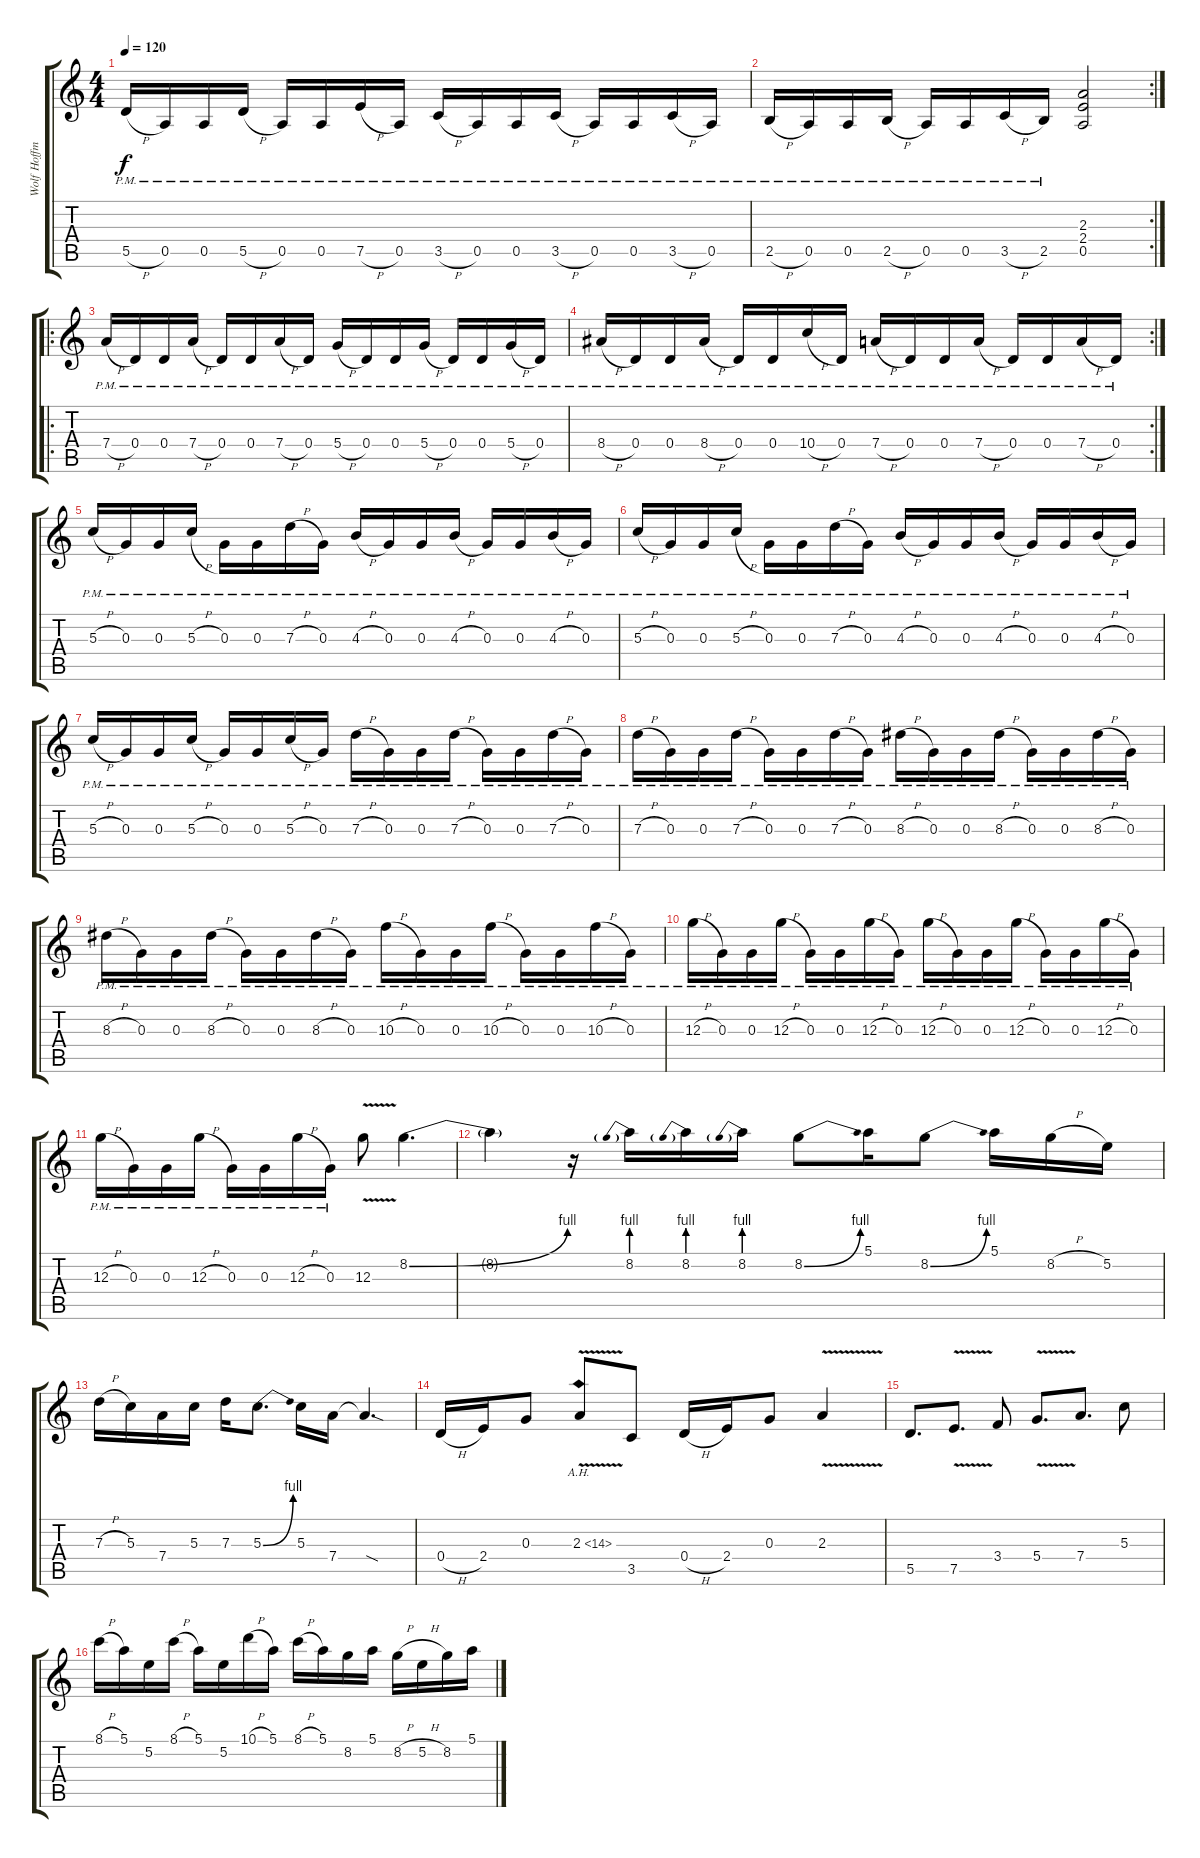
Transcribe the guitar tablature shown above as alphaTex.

\track ("Wolf Hoffmann" "Wolf Hoffm") {instrument overdrivenguitar}
\staff {score tabs}
\tuning (E4 B3 G3 D3 A2 E2) {hide}
\ts (4 4)
\tempo 120
\clef g2
\ks c
5.5{h pm}.16{dy f} 0.5{pm}.16 0.5{pm}.16 5.5{h pm}.16 0.5{pm}.16 0.5{pm}.16 7.5{h pm}.16 0.5{pm}.16 3.5{h pm}.16 0.5{pm}.16 0.5{pm}.16 3.5{h pm}.16 0.5{pm}.16 0.5{pm}.16 3.5{h pm}.16 0.5{pm}.16 |
\rc 2
2.5{h pm}.16 0.5{pm}.16 0.5{pm}.16 2.5{h pm}.16 0.5{pm}.16 0.5{pm}.16 3.5{h pm}.16 2.5{pm}.16 (2.3 2.4 0.5).2 |
\ro
7.4{h pm}.16 0.4{pm}.16 0.4{pm}.16 7.4{h pm}.16 0.4{pm}.16 0.4{pm}.16 7.4{h pm}.16 0.4{pm}.16 5.4{h pm}.16 0.4{pm}.16 0.4{pm}.16 5.4{h pm}.16 0.4{pm}.16 0.4{pm}.16 5.4{h pm}.16 0.4{pm}.16 |
\rc 2
8.4{h pm}.16 0.4{pm}.16 0.4{pm}.16 8.4{h pm}.16 0.4{pm}.16 0.4{pm}.16 10.4{h pm}.16 0.4{pm}.16 7.4{h pm}.16 0.4{pm}.16 0.4{pm}.16 7.4{h pm}.16 0.4{pm}.16 0.4{pm}.16 7.4{h pm}.16 0.4{pm}.16 |
5.3{h pm}.16 0.3{pm}.16 0.3{pm}.16 5.3{h pm}.16 0.3{pm}.16 0.3{pm}.16 7.3{h pm}.16 0.3{pm}.16 4.3{h pm}.16 0.3{pm}.16 0.3{pm}.16 4.3{h pm}.16 0.3{pm}.16 0.3{pm}.16 4.3{h pm}.16 0.3{pm}.16 |
5.3{h pm}.16 0.3{pm}.16 0.3{pm}.16 5.3{h pm}.16 0.3{pm}.16 0.3{pm}.16 7.3{h pm}.16 0.3{pm}.16 4.3{h pm}.16 0.3{pm}.16 0.3{pm}.16 4.3{h pm}.16 0.3{pm}.16 0.3{pm}.16 4.3{h pm}.16 0.3{pm}.16 |
5.3{h pm}.16 0.3{pm}.16 0.3{pm}.16 5.3{h pm}.16 0.3{pm}.16 0.3{pm}.16 5.3{h pm}.16 0.3{pm}.16 7.3{h pm}.16 0.3{pm}.16 0.3{pm}.16 7.3{h pm}.16 0.3{pm}.16 0.3{pm}.16 7.3{h pm}.16 0.3{pm}.16 |
7.3{h pm}.16 0.3{pm}.16 0.3{pm}.16 7.3{h pm}.16 0.3{pm}.16 0.3{pm}.16 7.3{h pm}.16 0.3{pm}.16 8.3{h pm}.16 0.3{pm}.16 0.3{pm}.16 8.3{h pm}.16 0.3{pm}.16 0.3{pm}.16 8.3{h pm}.16 0.3{pm}.16 |
8.3{h pm}.16 0.3{pm}.16 0.3{pm}.16 8.3{h pm}.16 0.3{pm}.16 0.3{pm}.16 8.3{h pm}.16 0.3{pm}.16 10.3{h pm}.16 0.3{pm}.16 0.3{pm}.16 10.3{h pm}.16 0.3{pm}.16 0.3{pm}.16 10.3{h pm}.16 0.3{pm}.16 |
12.3{h pm}.16 0.3{pm}.16 0.3{pm}.16 12.3{h pm}.16 0.3{pm}.16 0.3{pm}.16 12.3{h pm}.16 0.3{pm}.16 12.3{h pm}.16 0.3{pm}.16 0.3{pm}.16 12.3{h pm}.16 0.3{pm}.16 0.3{pm}.16 12.3{h pm}.16 0.3{pm}.16 |
12.3{h pm}.16 0.3{pm}.16 0.3{pm}.16 12.3{h pm}.16 0.3{pm}.16 0.3{pm}.16 12.3{h pm}.16 0.3{pm}.16 12.3{v}.8 8.2{be (bend 0 0 60 4)}.4{d} |
8.2{t}.4 r.16 8.2{be (prebend 0 4 60 4)}.16 8.2{be (prebend 0 4 60 4)}.16 8.2{be (prebend 0 4 60 4)}.16 8.2{be (bend 0 0 60 4)}.8 5.1.16 8.2{be (bend 0 0 60 4)}.8 5.1.16 8.2{h}.16 5.2.16 |
7.3{h}.16 5.3.16 7.4.16 5.3.16 7.3.16 5.3{be (bend 0 0 60 4)}.8{d} 5.3.16 7.4.16 7.4{sod t}.4{d} |
0.4{h}.16 2.4.16 0.3.8 2.3{ah 12 v}.8 3.5.8 0.4{h}.16 2.4.16 0.3.8 2.3{v}.4 |
5.5.8{d} 7.5{v}.8{d} 3.4.8 5.4{v}.8{d} 7.4.8{d} 5.3.8 |
8.1{h}.16 5.1.16 5.2.16 8.1{h}.16 5.1.16 5.2.16 10.1{h}.16 5.1.16 8.1{h}.16 5.1.16 8.2.16 5.1.16 8.2{h}.16 5.2{h}.16 8.2.16 5.1.16
